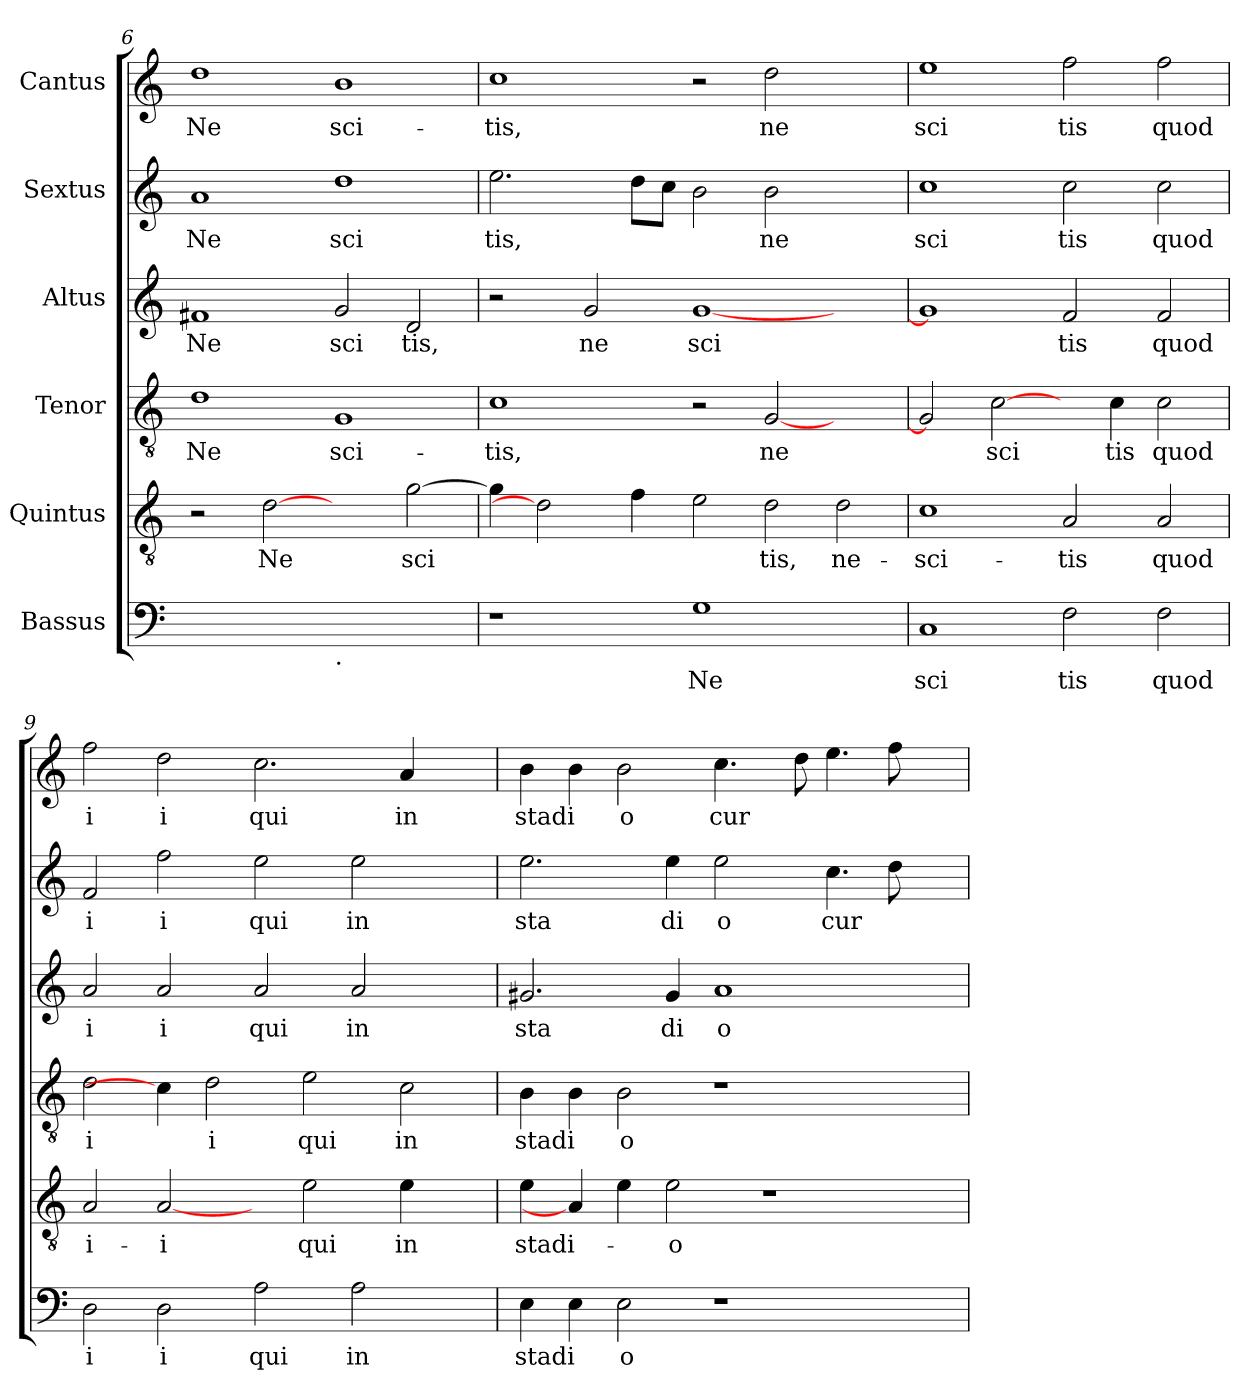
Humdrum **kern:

**kern	**text	**kern	**text	**kern	**text	**kern	**text	**kern	**text	**kern	**text
*part6	*part6	*part5	*part5	*part4	*part4	*part3	*part3	*part2	*part2	*part1	*part1
*staff6	*staff6	*staff5	*staff5	*staff4	*staff4	*staff3	*staff3	*staff2	*staff2	*staff1	*staff1
*I"Bassus	*	*I"Quintus	*	*I"Tenor	*	*I"Altus	*	*I"Sextus	*	*I"Cantus	*
*clefF4	*	*clefGv2	*	*clefGv2	*	*clefG2	*	*clefG2	*	*clefG2	*
*k[]	*	*k[]	*	*k[]	*	*k[]	*	*k[]	*	*k[]	*
=6	=6	=6	=6	=6	=6	=6	=6	=6	=6	=6	=6
!	!	!	!	!	!LO:LY:b	!	!LO:LY:b	!	!LO:LY:b	!	!LO:LY:b
1ryy	.	2r	.	1d	Ne	1f#X	Ne	1a	Ne	1dd	Ne
!	!	!	!LO:LY:b	!	!	!	!	!	!	!	!
.	.	[2d	Ne	.	.	.	.	.	.	.	.
!LO:TX:b:t=.	!	!	!	!	!	!	!	!	!	!	!
!	!	!	!	!	!LO:LY:b	!	!LO:LY:b	!	!LO:LY:b	!	!LO:LY:b
1ryy	.	2ryy	.	1G	-sci-	2g/	sci	1dd	sci	1b	-sci-
!	!	!	!LO:LY:b	!	!	!	!LO:LY:b	!	!	!	!
.	.	[>2g\	sci	.	.	2d/	tis,	.	.	.	.
!!LO:LB:g=z
=7	=7	=7	=7	=7	=7	=7	=7	=7	=7	=7	=7
!	!	!	!	!	!LO:LY:b	!	!	!	!LO:LY:b	!	!LO:LY:b
1r	.	4g\]	.	1c	-tis,	2r	.	2.ee\	tis,	1cc	-tis,
.	.	2d]	.	.	.	.	.	.	.	.	.
!	!	!	!	!	!	!	!LO:LY:b	!	!	!	!
.	.	.	.	.	.	2g/	ne	.	.	.	.
.	.	4f\	.	.	.	.	.	8dd\L	.	.	.
.	.	.	.	.	.	.	.	8cc\J	.	.	.
!	!LO:LY:b	!	!	!	!	!	!LO:LY:b	!	!	!	!
1G	Ne	2e\	.	2r	.	[<1g	sci	2b\	.	2r	.
!	!	!	!LO:LY:b	!	!LO:LY:b	!	!	!	!LO:LY:b	!	!LO:LY:b
.	.	2d\	tis,	[<2G/	ne	.	.	2b\	ne	2dd\	ne
!	!	!	!LO:LY:b	!	!	!	!	!	!	!	!
2ryy	.	2d\	ne-	2ryy	.	2ryy	.	2ryy	.	2ryy	.
=8	=8	=8	=8	=8	=8	=8	=8	=8	=8	=8	=8
!	!LO:LY:b	!	!LO:LY:b	!	!	!	!	!	!LO:LY:b	!	!LO:LY:b
1C	sci	1c	-sci-	2G/]	.	1g]	.	1cc	sci	1ee	sci
!	!	!	!	!	!LO:LY:b	!	!	!	!	!	!
.	.	.	.	[2c\	sci	.	.	.	.	.	.
!	!LO:LY:b	!	!LO:LY:b	!	!	!	!LO:LY:b	!	!LO:LY:b	!	!LO:LY:b
2F\	tis	2A/	-tis	4ryy	.	2f/	tis	2cc\	tis	2ff\	tis
!	!	!	!	!	!LO:LY:b	!	!	!	!	!	!
.	.	.	.	4c\	tis	.	.	.	.	.	.
!	!LO:LY:b	!	!LO:LY:b	!	!LO:LY:b	!	!LO:LY:b	!	!LO:LY:b	!	!LO:LY:b
2F\	quod	2A/	quod	2c\	quod	2f/	quod	2cc\	quod	2ff\	quod
=9	=9	=9	=9	=9	=9	=9	=9	=9	=9	=9	=9
!	!LO:LY:b	!	!LO:LY:b	!	!LO:LY:b	!	!LO:LY:b	!	!LO:LY:b	!	!LO:LY:b
2D\	i	2A/	i-	2d\	i	2a/	i	2f/	i	2ff\	i
!	!LO:LY:b	!	!LO:LY:b	!	!	!	!LO:LY:b	!	!LO:LY:b	!	!LO:LY:b
2D\	i	[2A/	-i	4c\]	.	2a/	i	2ff\	i	2dd\	i
!	!	!	!	!	!LO:LY:b	!	!	!	!	!	!
.	.	.	.	2d\	i	.	.	.	.	.	.
!	!LO:LY:b	!	!	!	!	!	!LO:LY:b	!	!LO:LY:b	!	!LO:LY:b
2A\	qui	4ryy	.	.	.	2a/	qui	2ee\	qui	2.cc\	qui
!	!	!	!LO:LY:b	!	!LO:LY:b	!	!	!	!	!	!
.	.	2e\	qui	2e\	qui	.	.	.	.	.	.
!	!LO:LY:b	!	!	!	!	!	!LO:LY:b	!	!LO:LY:b	!	!
2A\	in	.	.	.	.	2a/	in	2ee\	in	.	.
!	!	!	!LO:LY:b	!	!LO:LY:b	!	!	!	!	!	!LO:LY:b
.	.	4e\	in	2c\	in	.	.	.	.	4a/	in
4ryy	.	4ryy	.	.	.	4ryy	.	4ryy	.	4ryy	.
=10	=10	=10	=10	=10	=10	=10	=10	=10	=10	=10	=10
!	!LO:LY:b	!	!LO:LY:b	!	!LO:LY:b	!	!LO:LY:b	!	!LO:LY:b	!	!LO:LY:b
4E\	stadi	4e\	stadi-	4B\	stadi	2.g#X/	sta	2.ee\	sta	4b\	stadi
4E\	.	4A/]	.	4B\	.	.	.	.	.	4b\	.
!	!LO:LY:b	!	!	!	!LO:LY:b	!	!	!	!	!	!LO:LY:b
2E\	o	4e\	.	2B\	o	.	.	.	.	2b\	o
!	!	!	!LO:LY:b	!	!	!	!LO:LY:b	!	!LO:LY:b	!	!
.	.	2e\	-o	.	.	4g#/	di	4ee\	di	.	.
!	!	!	!	!	!	!	!LO:LY:b	!	!LO:LY:b	!	!LO:LY:b
1r	.	.	.	1r	.	1a	o	2ee\	o	4.cc\	cur
.	.	1r	.	.	.	.	.	.	.	.	.
.	.	.	.	.	.	.	.	.	.	8dd\	.
!	!	!	!	!	!	!	!	!	!LO:LY:b	!	!
.	.	.	.	.	.	.	.	4.cc\	cur	4.ee\	.
.	.	.	.	.	.	.	.	8dd\	.	8ff\	.
4ryy	.	.	.	4ryy	.	4ryy	.	4ryy	.	4ryy	.
=	=	=	=	=	=	=	=	=	=	=	=
*-	*-	*-	*-	*-	*-	*-	*-	*-	*-	*-	*-
